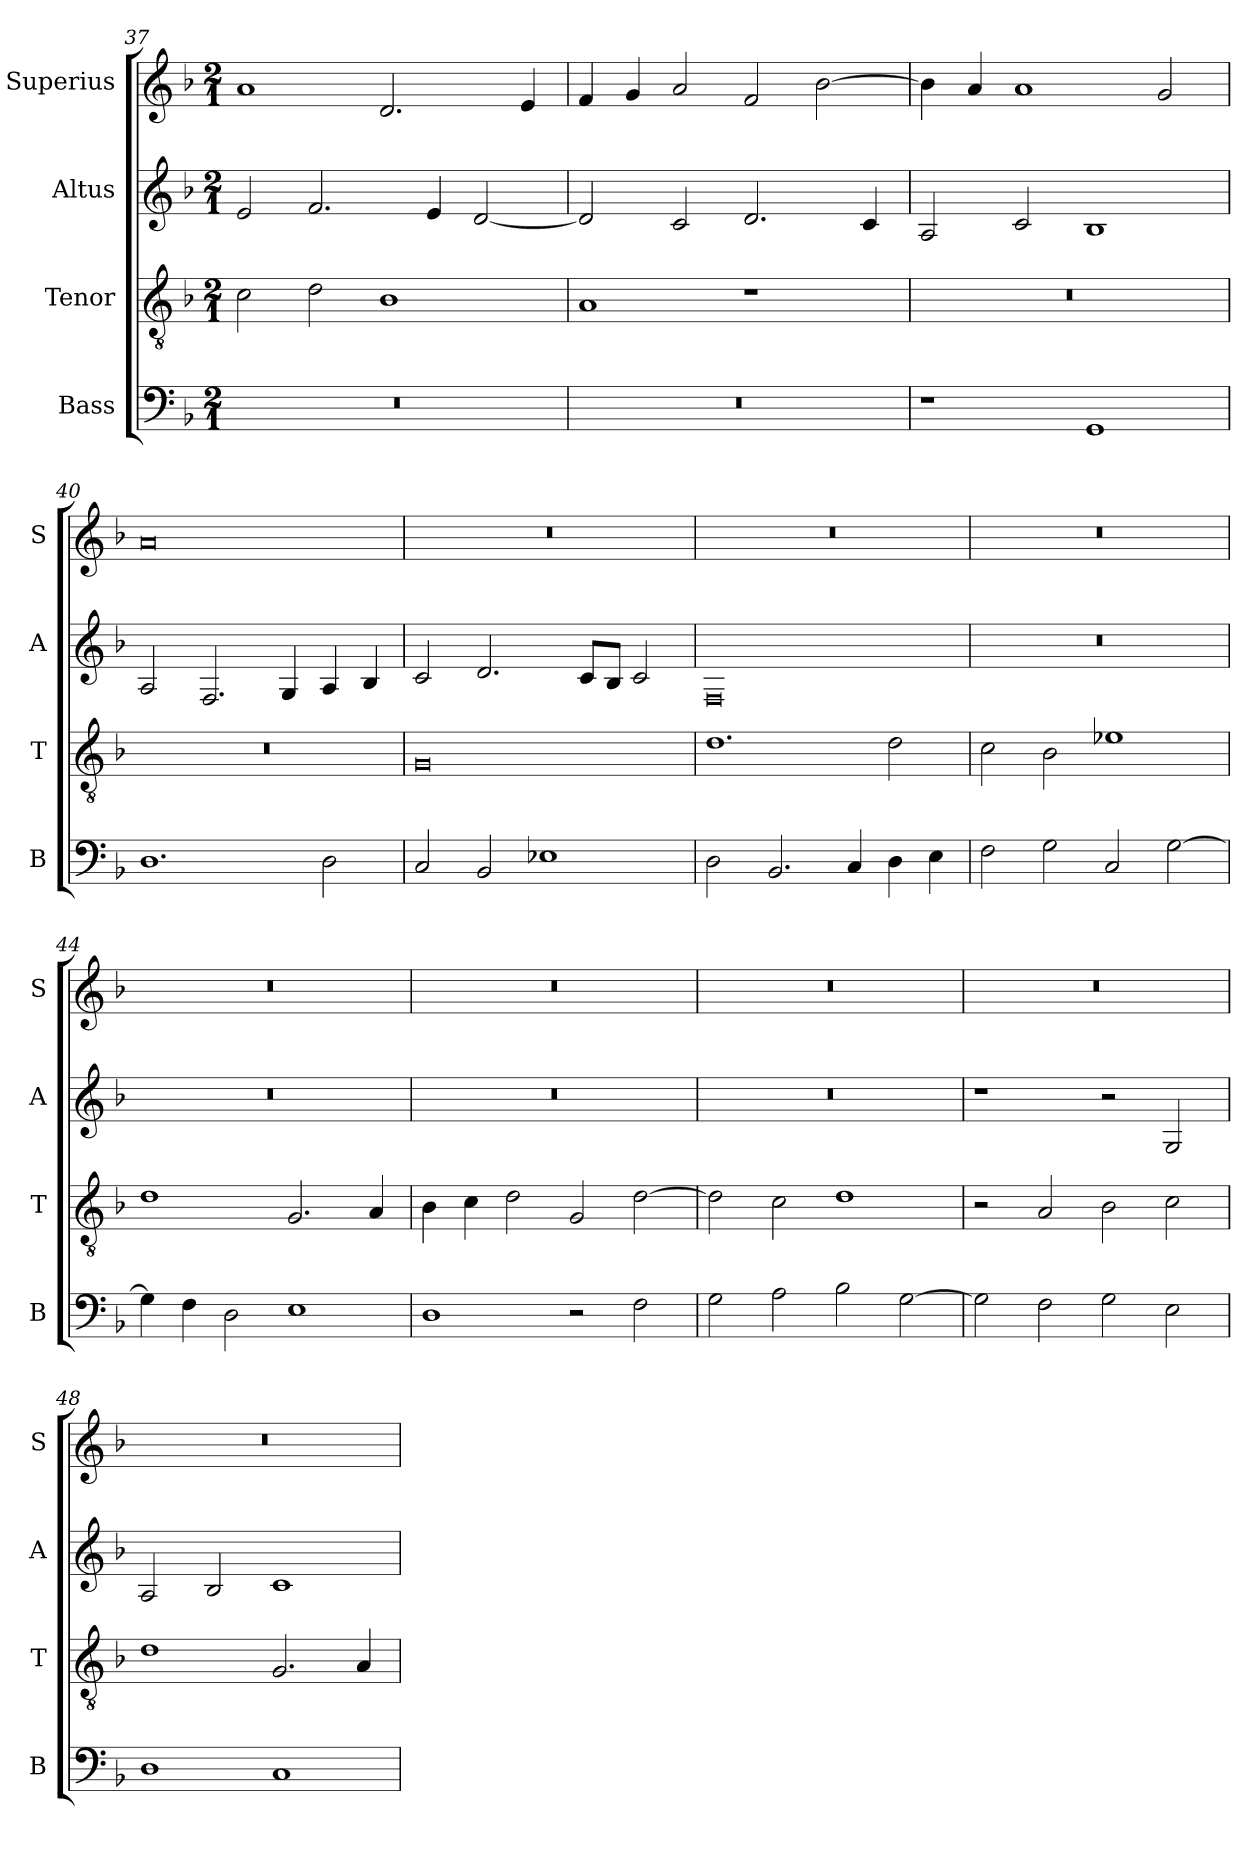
**kern	**kern	**kern	**kern
*part4	*part3	*part2	*part1
*staff4	*staff3	*staff2	*staff1
*I"Bass	*I"Tenor	*I"Altus	*I"Superius
*I'B	*I'T	*I'A	*I'S
*clefF4	*clefGv2	*clefG2	*clefG2
*k[b-]	*k[b-]	*k[b-]	*k[b-]
*F:	*F:	*F:	*F:
*M2/1	*M2/1	*M2/1	*M2/1
=37	=37	=37	=37
0r	2c	2e	1a
.	2d	2.f	.
.	1B-	.	2.d
.	.	4e	.
.	.	[2d	.
.	.	.	4e
=38	=38	=38	=38
0r	1A	2d]	4f
.	.	.	4g
.	.	2c	2a
.	1r	2.d	2f
.	.	.	[2b-
.	.	4c	.
=39	=39	=39	=39
1r	0r	2A	4b-]
.	.	.	4a
.	.	2c	1a
1GG	.	1B-	.
.	.	.	2g
=40	=40	=40	=40
1.D	0r	2A	0a
.	.	2.F	.
.	.	4G	.
2D	.	4A	.
.	.	4B-	.
=41	=41	=41	=41
2C	0G	2c	0r
2BB-	.	2.d	.
1E-X	.	.	.
.	.	8cL	.
.	.	8B-J	.
.	.	2c	.
=42	=42	=42	=42
2D	1.d	0F	0r
2.BB-	.	.	.
4C	.	.	.
4D	2d	.	.
4E	.	.	.
=43	=43	=43	=43
2F	2c	0r	0r
2G	2B-	.	.
2C	1e-X	.	.
[2G	.	.	.
=44	=44	=44	=44
4G]	1d	0r	0r
4F	.	.	.
2D	.	.	.
1E	2.G	.	.
.	4A	.	.
=45	=45	=45	=45
1D	4B-	0r	0r
.	4c	.	.
.	2d	.	.
2r	2G	.	.
2F	[2d	.	.
=46	=46	=46	=46
2G	2d]	0r	0r
2A	2c	.	.
2B-	1d	.	.
[2G	.	.	.
=47	=47	=47	=47
2G]	2r	1r	0r
2F	2A	.	.
2G	2B-	2r	.
2E	2c	2G	.
=48	=48	=48	=48
1D	1d	2A	0r
.	.	2B-	.
1C	2.G	1c	.
.	4A	.	.
=	=	=	=
*-	*-	*-	*-
